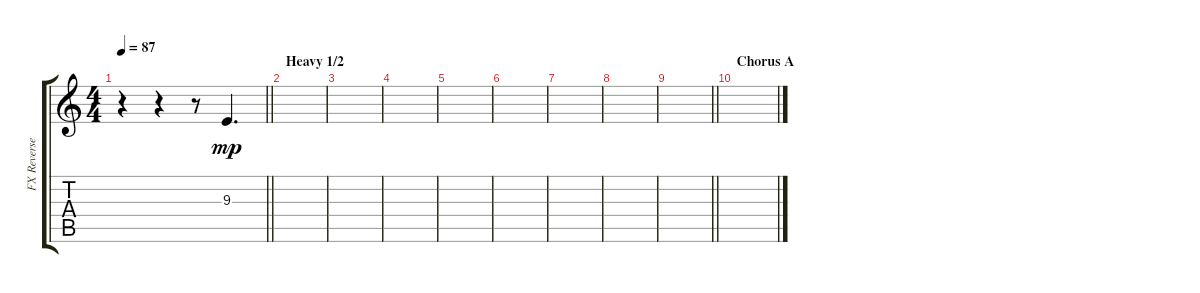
\track ("FX Reversed Cymbal" "FX Reverse") {instrument reversecymbal}
\staff {score tabs}
\tuning (E4 B3 G3 D3 A2 E2) {hide}
\ts (4 4)
\tempo 87
\clef g2
\barLineRight lightlight
\ks c
r.4{dy mp} r.4 r.8 9.3.4{d} |
\section ("" "Heavy 1/2")
|
|
|
|
|
|
|
\barLineRight lightlight
|
\section ("" "Chorus A")
